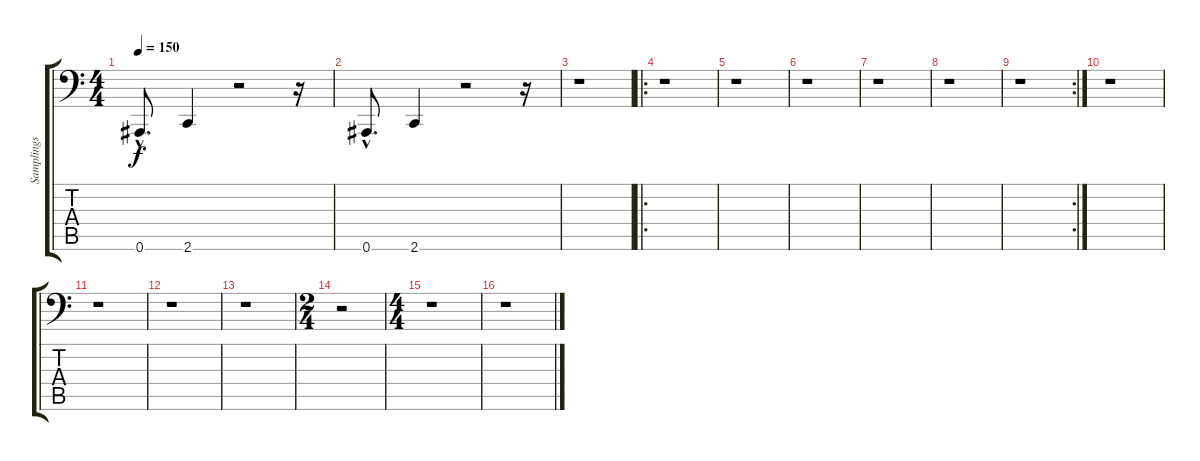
\track ("Samplings" "Samplings") {instrument acousticguitarnylon}
\staff {score tabs}
\tuning (Bb2 F2 Db2 Ab1 Eb1 Bb0) {hide}
\ts (4 4)
\tempo 150
\clef f4
\ks c
0.6{hac}.8{d dy f} 2.6.4 r.2 r.16 |
0.6{hac}.8{d} 2.6.4 r.2 r.16 |
r.1 |
\ro
r.1 |
r.1 |
r.1 |
r.1 |
r.1 |
\rc 2
r.1 |
r.1 |
r.1 |
r.1 |
r.1 |
\ts (2 4)
r.2 |
\ts (4 4)
r.1 |
r.1
